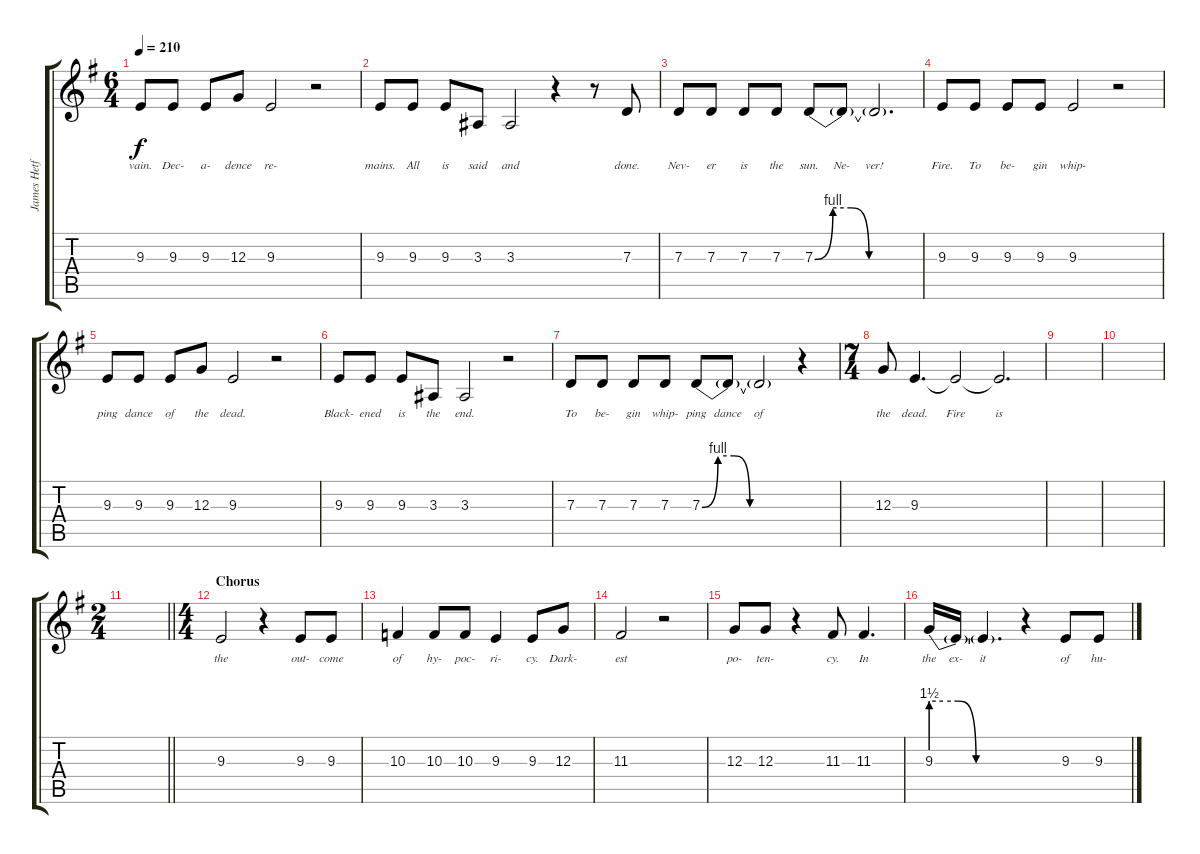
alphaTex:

\track ("James Hetfield Vocals" "James Hetf") {instrument lead2sawtooth}
\staff {score tabs}
\tuning (E4 B3 G3 D3 A2 E2) {hide}
\ts (6 4)
\tempo 210
\clef g2
\ks g
9.3.8{lyrics (0 "vain.") lyrics (1 "") lyrics (2 "") lyrics (3 "") lyrics (4 "") dy f} 9.3.8{lyrics (0 "Dec-") lyrics (1 "") lyrics (2 "") lyrics (3 "") lyrics (4 "")} 9.3.8{lyrics (0 "a-") lyrics (1 "") lyrics (2 "") lyrics (3 "") lyrics (4 "")} 12.3.8{lyrics (0 "dence") lyrics (1 "") lyrics (2 "") lyrics (3 "") lyrics (4 "")} 9.3.2{lyrics (0 "re-") lyrics (1 "") lyrics (2 "") lyrics (3 "") lyrics (4 "")} r.2 |
9.3.8{lyrics (0 "mains.") lyrics (1 "") lyrics (2 "") lyrics (3 "") lyrics (4 "")} 9.3.8{lyrics (0 "All") lyrics (1 "") lyrics (2 "") lyrics (3 "") lyrics (4 "")} 9.3.8{lyrics (0 "is") lyrics (1 "") lyrics (2 "") lyrics (3 "") lyrics (4 "")} 3.3.8{lyrics (0 "said") lyrics (1 "") lyrics (2 "") lyrics (3 "") lyrics (4 "")} 3.3.2{lyrics (0 "and") lyrics (1 "") lyrics (2 "") lyrics (3 "") lyrics (4 "")} r.4 r.8 7.3.8{lyrics (0 "done.") lyrics (1 "") lyrics (2 "") lyrics (3 "") lyrics (4 "")} |
7.3.8{lyrics (0 "Nev-") lyrics (1 "") lyrics (2 "") lyrics (3 "") lyrics (4 "")} 7.3.8{lyrics (0 "er") lyrics (1 "") lyrics (2 "") lyrics (3 "") lyrics (4 "")} 7.3.8{lyrics (0 "is") lyrics (1 "") lyrics (2 "") lyrics (3 "") lyrics (4 "")} 7.3.8{lyrics (0 "the") lyrics (1 "") lyrics (2 "") lyrics (3 "") lyrics (4 "")} 7.3{be (custom 0 0 10 4 20 4 30 0 60 0)}.8{lyrics (0 "sun.") lyrics (1 "") lyrics (2 "") lyrics (3 "") lyrics (4 "")} 7.3{t}.8{lyrics (0 "Ne-") lyrics (1 "") lyrics (2 "") lyrics (3 "") lyrics (4 "")} 7.3{t}.2{d lyrics (0 "ver!") lyrics (1 "") lyrics (2 "") lyrics (3 "") lyrics (4 "")} |
9.3.8{lyrics (0 "Fire.") lyrics (1 "") lyrics (2 "") lyrics (3 "") lyrics (4 "")} 9.3.8{lyrics (0 "To") lyrics (1 "") lyrics (2 "") lyrics (3 "") lyrics (4 "")} 9.3.8{lyrics (0 "be-") lyrics (1 "") lyrics (2 "") lyrics (3 "") lyrics (4 "")} 9.3.8{lyrics (0 "gin") lyrics (1 "") lyrics (2 "") lyrics (3 "") lyrics (4 "")} 9.3.2{lyrics (0 "whip-") lyrics (1 "") lyrics (2 "") lyrics (3 "") lyrics (4 "")} r.2 |
9.3.8{lyrics (0 "ping") lyrics (1 "") lyrics (2 "") lyrics (3 "") lyrics (4 "")} 9.3.8{lyrics (0 "dance") lyrics (1 "") lyrics (2 "") lyrics (3 "") lyrics (4 "")} 9.3.8{lyrics (0 "of") lyrics (1 "") lyrics (2 "") lyrics (3 "") lyrics (4 "")} 12.3.8{lyrics (0 "the") lyrics (1 "") lyrics (2 "") lyrics (3 "") lyrics (4 "")} 9.3.2{lyrics (0 "dead.") lyrics (1 "") lyrics (2 "") lyrics (3 "") lyrics (4 "")} r.2 |
9.3.8{lyrics (0 "Black-") lyrics (1 "") lyrics (2 "") lyrics (3 "") lyrics (4 "")} 9.3.8{lyrics (0 "ened") lyrics (1 "") lyrics (2 "") lyrics (3 "") lyrics (4 "")} 9.3.8{lyrics (0 "is") lyrics (1 "") lyrics (2 "") lyrics (3 "") lyrics (4 "")} 3.3.8{lyrics (0 "the") lyrics (1 "") lyrics (2 "") lyrics (3 "") lyrics (4 "")} 3.3.2{lyrics (0 "end.") lyrics (1 "") lyrics (2 "") lyrics (3 "") lyrics (4 "")} r.2 |
7.3.8{lyrics (0 "To") lyrics (1 "") lyrics (2 "") lyrics (3 "") lyrics (4 "")} 7.3.8{lyrics (0 "be-") lyrics (1 "") lyrics (2 "") lyrics (3 "") lyrics (4 "")} 7.3.8{lyrics (0 "gin") lyrics (1 "") lyrics (2 "") lyrics (3 "") lyrics (4 "")} 7.3.8{lyrics (0 "whip-") lyrics (1 "") lyrics (2 "") lyrics (3 "") lyrics (4 "")} 7.3{be (custom 0 0 10 4 20 4 30 0 60 0)}.8{lyrics (0 "ping") lyrics (1 "") lyrics (2 "") lyrics (3 "") lyrics (4 "")} 7.3{t}.8{lyrics (0 "dance") lyrics (1 "") lyrics (2 "") lyrics (3 "") lyrics (4 "")} 7.3{t}.2{lyrics (0 "of") lyrics (1 "") lyrics (2 "") lyrics (3 "") lyrics (4 "")} r.4 |
\ts (7 4)
12.3.8{lyrics (0 "the") lyrics (1 "") lyrics (2 "") lyrics (3 "") lyrics (4 "")} 9.3.4{d lyrics (0 "dead.") lyrics (1 "") lyrics (2 "") lyrics (3 "") lyrics (4 "")} 9.3{t}.2{lyrics (0 "Fire") lyrics (1 "") lyrics (2 "") lyrics (3 "") lyrics (4 "")} 9.3{t}.2{d lyrics (0 "is") lyrics (1 "") lyrics (2 "") lyrics (3 "") lyrics (4 "")} |
|
|
\ts (2 4)
\barLineRight lightlight
|
\ts (4 4)
\section ("" "Chorus")
9.3.2{lyrics (0 "the") lyrics (1 "") lyrics (2 "") lyrics (3 "") lyrics (4 "")} r.4 9.3.8{lyrics (0 "out-") lyrics (1 "") lyrics (2 "") lyrics (3 "") lyrics (4 "")} 9.3.8{lyrics (0 "come") lyrics (1 "") lyrics (2 "") lyrics (3 "") lyrics (4 "")} |
10.3.4{lyrics (0 "of") lyrics (1 "") lyrics (2 "") lyrics (3 "") lyrics (4 "")} 10.3.8{lyrics (0 "hy-") lyrics (1 "") lyrics (2 "") lyrics (3 "") lyrics (4 "")} 10.3.8{lyrics (0 "poc-") lyrics (1 "") lyrics (2 "") lyrics (3 "") lyrics (4 "")} 9.3.4{lyrics (0 "ri-") lyrics (1 "") lyrics (2 "") lyrics (3 "") lyrics (4 "")} 9.3.8{lyrics (0 "cy.") lyrics (1 "") lyrics (2 "") lyrics (3 "") lyrics (4 "")} 12.3.8{lyrics (0 "Dark-") lyrics (1 "") lyrics (2 "") lyrics (3 "") lyrics (4 "")} |
11.3.2{lyrics (0 "est") lyrics (1 "") lyrics (2 "") lyrics (3 "") lyrics (4 "")} r.2 |
12.3.8{lyrics (0 "po-") lyrics (1 "") lyrics (2 "") lyrics (3 "") lyrics (4 "")} 12.3.8{lyrics (0 "ten-") lyrics (1 "") lyrics (2 "") lyrics (3 "") lyrics (4 "")} r.4 11.3.8{lyrics (0 "cy.") lyrics (1 "") lyrics (2 "") lyrics (3 "") lyrics (4 "")} 11.3.4{d lyrics (0 "In") lyrics (1 "") lyrics (2 "") lyrics (3 "") lyrics (4 "")} |
9.3{be (custom 0 6 8 6 18 6 30 0 60 0)}.16{lyrics (0 "the") lyrics (1 "") lyrics (2 "") lyrics (3 "") lyrics (4 "")} 9.3{t}.16{lyrics (0 "ex-") lyrics (1 "") lyrics (2 "") lyrics (3 "") lyrics (4 "")} 9.3{t}.4{d lyrics (0 "it") lyrics (1 "") lyrics (2 "") lyrics (3 "") lyrics (4 "")} r.4 9.3.8{lyrics (0 "of") lyrics (1 "") lyrics (2 "") lyrics (3 "") lyrics (4 "")} 9.3.8{lyrics (0 "hu-") lyrics (1 "") lyrics (2 "") lyrics (3 "") lyrics (4 "")}
